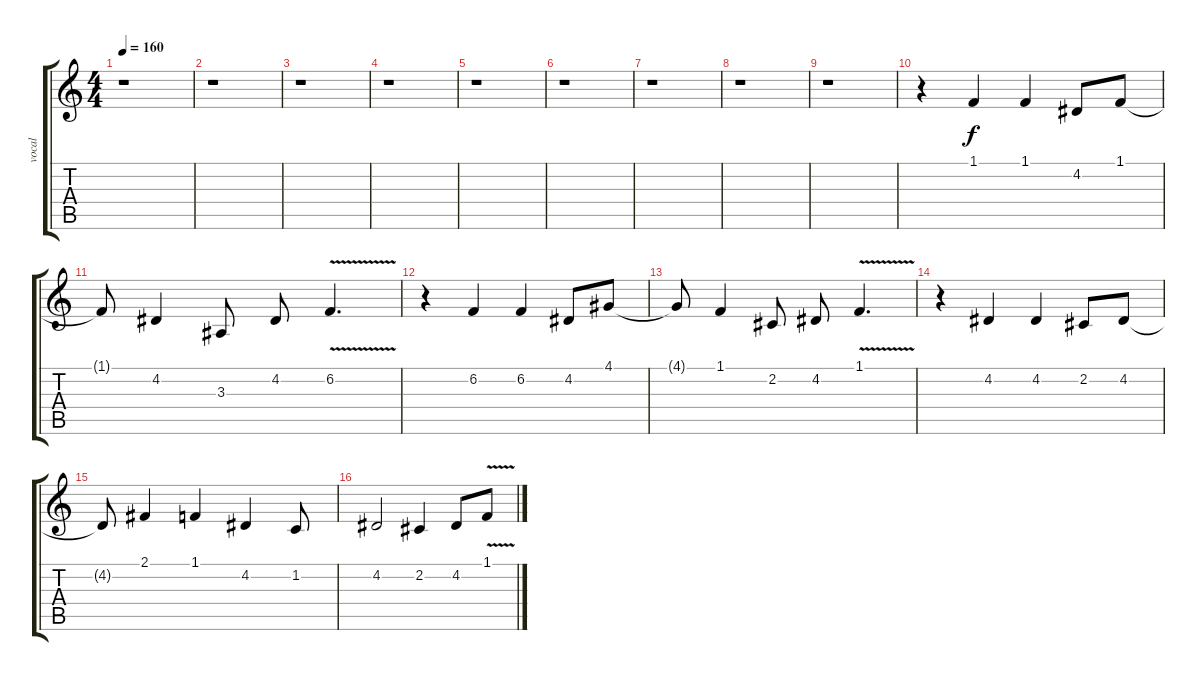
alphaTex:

\track ("vocal" "vocal") {instrument violin}
\staff {score tabs}
\tuning (E4 B3 G3 D3 A2 E2) {hide}
\ts (4 4)
\tempo 160
\clef g2
\ks c
r.1{dy f} |
r.1 |
r.1 |
r.1 |
r.1 |
r.1 |
r.1 |
r.1 |
r.1 |
r.4 1.1.4 1.1.4 4.2.8 1.1.8 |
1.1{t}.8 4.2.4 3.3.8 4.2.8 6.2{v}.4{d} |
r.4 6.2.4 6.2.4 4.2.8 4.1.8 |
4.1{t}.8 1.1.4 2.2.8 4.2.8 1.1{v}.4{d} |
r.4 4.2.4 4.2.4 2.2.8 4.2.8 |
4.2{t}.8 2.1.4 1.1.4 4.2.4 1.2.8 |
4.2.2 2.2.4 4.2.8 1.1{v}.8
